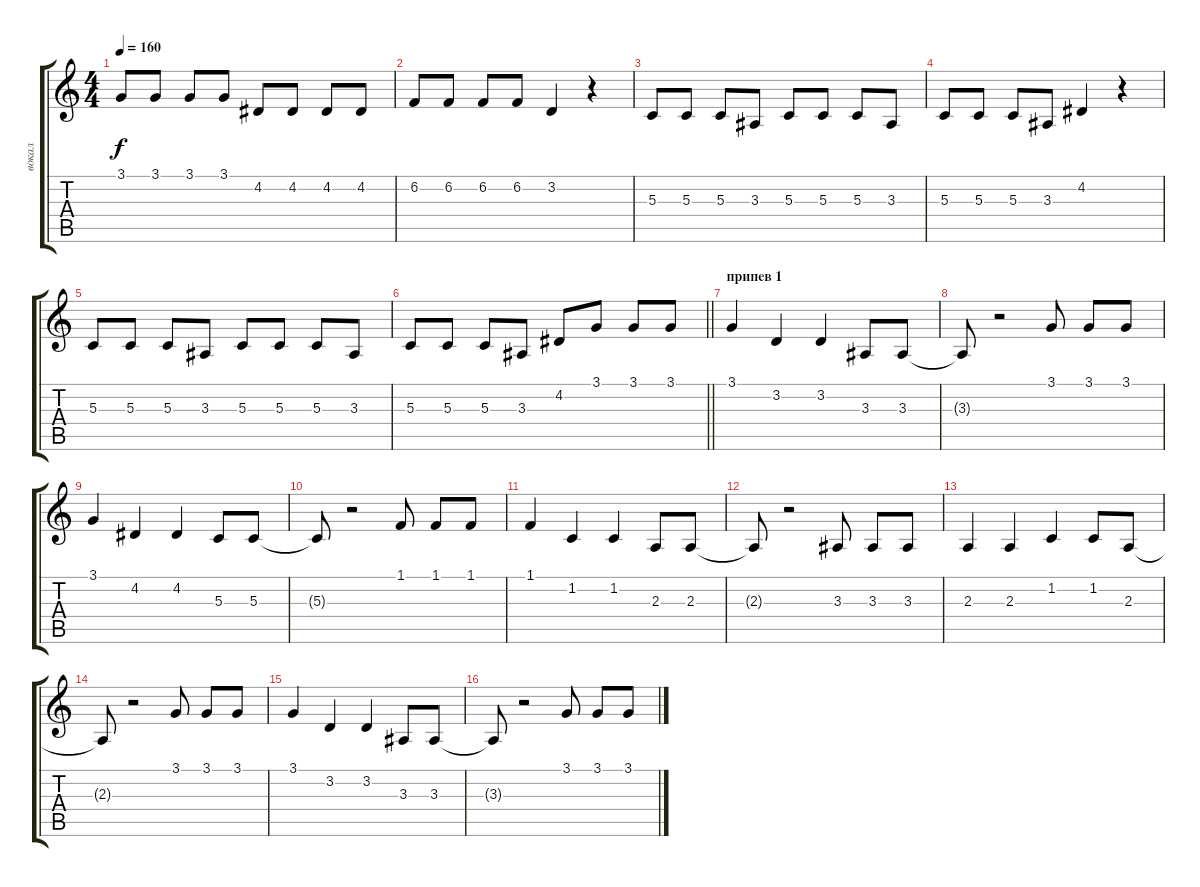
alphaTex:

\track ("вокал" "вокал") {instrument cello}
\staff {score tabs}
\tuning (E4 B3 G3 D3 A2 E2) {hide}
\ts (4 4)
\tempo 160
\clef g2
\ks c
3.1.8{dy f} 3.1.8 3.1.8 3.1.8 4.2.8 4.2.8 4.2.8 4.2.8 |
6.2.8 6.2.8 6.2.8 6.2.8 3.2.4 r.4 |
5.3.8 5.3.8 5.3.8 3.3.8 5.3.8 5.3.8 5.3.8 3.3.8 |
5.3.8 5.3.8 5.3.8 3.3.8 4.2.4 r.4 |
5.3.8 5.3.8 5.3.8 3.3.8 5.3.8 5.3.8 5.3.8 3.3.8 |
\barLineRight lightlight
5.3.8 5.3.8 5.3.8 3.3.8 4.2.8 3.1.8 3.1.8 3.1.8 |
\section ("" "припев 1")
3.1.4 3.2.4 3.2.4 3.3.8 3.3.8 |
3.3{t}.8 r.2 3.1.8 3.1.8 3.1.8 |
3.1.4 4.2.4 4.2.4 5.3.8 5.3.8 |
5.3{t}.8 r.2 1.1.8 1.1.8 1.1.8 |
1.1.4 1.2.4 1.2.4 2.3.8 2.3.8 |
2.3{t}.8 r.2 3.3.8 3.3.8 3.3.8 |
2.3.4 2.3.4 1.2.4 1.2.8 2.3.8 |
2.3{t}.8 r.2 3.1.8 3.1.8 3.1.8 |
3.1.4 3.2.4 3.2.4 3.3.8 3.3.8 |
3.3{t}.8 r.2 3.1.8 3.1.8 3.1.8
